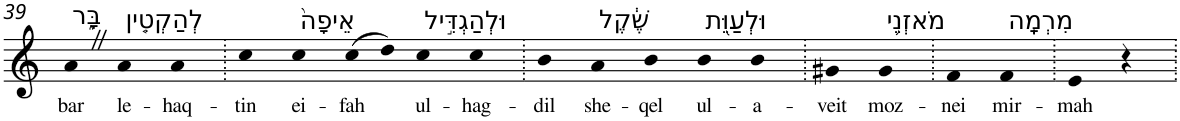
**kern	**text
*part1	*part1
*staff1	*staff1
*I"Piano	*
*I'Pno	*
!!LO:PB:g=z
*clefG2	*
*k[]	*
=39	=39
!LO:TX:a:t=בָּ֑ר	!
!	!LO:LY:b
4aZ	bar
!LO:TX:a:t=לְהַקְטִ֤ין	!
!	!LO:LY:b
4a	le-
!	!LO:LY:b
4a	-haq-
=40.	=40.
!	!LO:LY:b
4cc	-tin
!LO:TX:a:t=אֵיפָה֙	!
!	!LO:LY:b
4cc	ei-
!	!LO:LY:b
(>8cc	-fah
8dd)	.
!LO:TX:a:t=וּלְהַגְדִּ֣יל	!
!	!LO:LY:b
4cc	ul-
!	!LO:LY:b
4cc	-hag-
=41.	=41.
!	!LO:LY:b
4b	-dil
!LO:TX:a:t=שֶׁ֔קֶל	!
!	!LO:LY:b
4a	she-
!	!LO:LY:b
4b	-qel
!LO:TX:a:t=וּלְעַוֵּ֖ת	!
!	!LO:LY:b
4b	ul-
!	!LO:LY:b
4b	-a-
=42.	=42.
!	!LO:LY:b
4g#X	-veit
!LO:TX:a:t=מֹאזְנֵ֥י	!
!	!LO:LY:b
4g#	moz-
=43.	=43.
!	!LO:LY:b
4f	-nei
!LO:TX:a:t=מִרְמָֽה	!
!	!LO:LY:b
4f	mir-
=44.	=44.
!	!LO:LY:b
4e	-mah
4r	.
=.	=.
*-	*-
